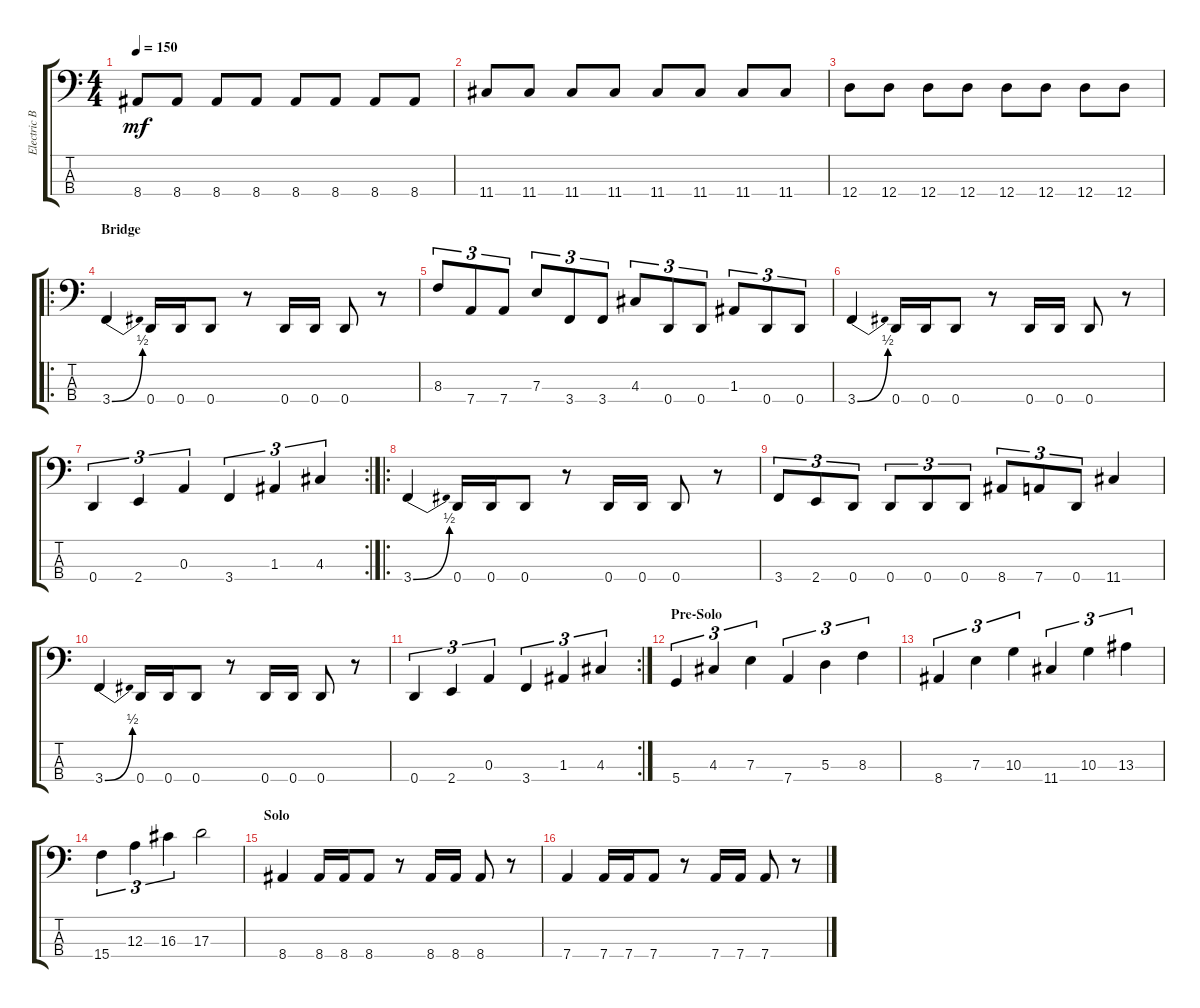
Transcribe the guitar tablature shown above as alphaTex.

\track ("Electric Bass" "Electric B") {instrument electricbassfinger}
\staff {score tabs}
\tuning (G2 D2 A1 D1) {hide}
\ts (4 4)
\tempo 150
\clef f4
\ks c
8.4.8{dy mf} 8.4.8 8.4.8 8.4.8 8.4.8 8.4.8 8.4.8 8.4.8 |
11.4.8 11.4.8 11.4.8 11.4.8 11.4.8 11.4.8 11.4.8 11.4.8 |
12.4.8 12.4.8 12.4.8 12.4.8 12.4.8 12.4.8 12.4.8 12.4.8 |
\ro
\section ("" "Bridge")
3.4{be (bend 0 0 60 2)}.4 0.4.16 0.4.16 0.4.8 r.8 0.4.16 0.4.16 0.4.8 r.8 |
8.3.8{tu (3 2)} 7.4.8{tu (3 2)} 7.4.8{tu (3 2)} 7.3.8{tu (3 2)} 3.4.8{tu (3 2)} 3.4.8{tu (3 2)} 4.3.8{tu (3 2)} 0.4.8{tu (3 2)} 0.4.8{tu (3 2)} 1.3.8{tu (3 2)} 0.4.8{tu (3 2)} 0.4.8{tu (3 2)} |
3.4{be (bend 0 0 60 2)}.4 0.4.16 0.4.16 0.4.8 r.8 0.4.16 0.4.16 0.4.8 r.8 |
\rc 2
0.4.4{tu (3 2)} 2.4.4{tu (3 2)} 0.3.4{tu (3 2)} 3.4.4{tu (3 2)} 1.3.4{tu (3 2)} 4.3.4{tu (3 2)} |
\ro
3.4{be (bend 0 0 60 2)}.4 0.4.16 0.4.16 0.4.8 r.8 0.4.16 0.4.16 0.4.8 r.8 |
3.4.8{tu (3 2)} 2.4.8{tu (3 2)} 0.4.8{tu (3 2)} 0.4.8{tu (3 2)} 0.4.8{tu (3 2)} 0.4.8{tu (3 2)} 8.4.8{tu (3 2)} 7.4.8{tu (3 2)} 0.4.8{tu (3 2)} 11.4.4 |
3.4{be (bend 0 0 60 2)}.4 0.4.16 0.4.16 0.4.8 r.8 0.4.16 0.4.16 0.4.8 r.8 |
\rc 2
0.4.4{tu (3 2)} 2.4.4{tu (3 2)} 0.3.4{tu (3 2)} 3.4.4{tu (3 2)} 1.3.4{tu (3 2)} 4.3.4{tu (3 2)} |
\section ("" "Pre-Solo")
5.4.4{tu (3 2)} 4.3.4{tu (3 2)} 7.3.4{tu (3 2)} 7.4.4{tu (3 2)} 5.3.4{tu (3 2)} 8.3.4{tu (3 2)} |
8.4.4{tu (3 2)} 7.3.4{tu (3 2)} 10.3.4{tu (3 2)} 11.4.4{tu (3 2)} 10.3.4{tu (3 2)} 13.3.4{tu (3 2)} |
15.4.4{tu (3 2)} 12.3.4{tu (3 2)} 16.3.4{tu (3 2)} 17.3.2 |
\section ("" "Solo")
8.4.4 8.4.16 8.4.16 8.4.8 r.8 8.4.16 8.4.16 8.4.8 r.8 |
7.4.4 7.4.16 7.4.16 7.4.8 r.8 7.4.16 7.4.16 7.4.8 r.8
